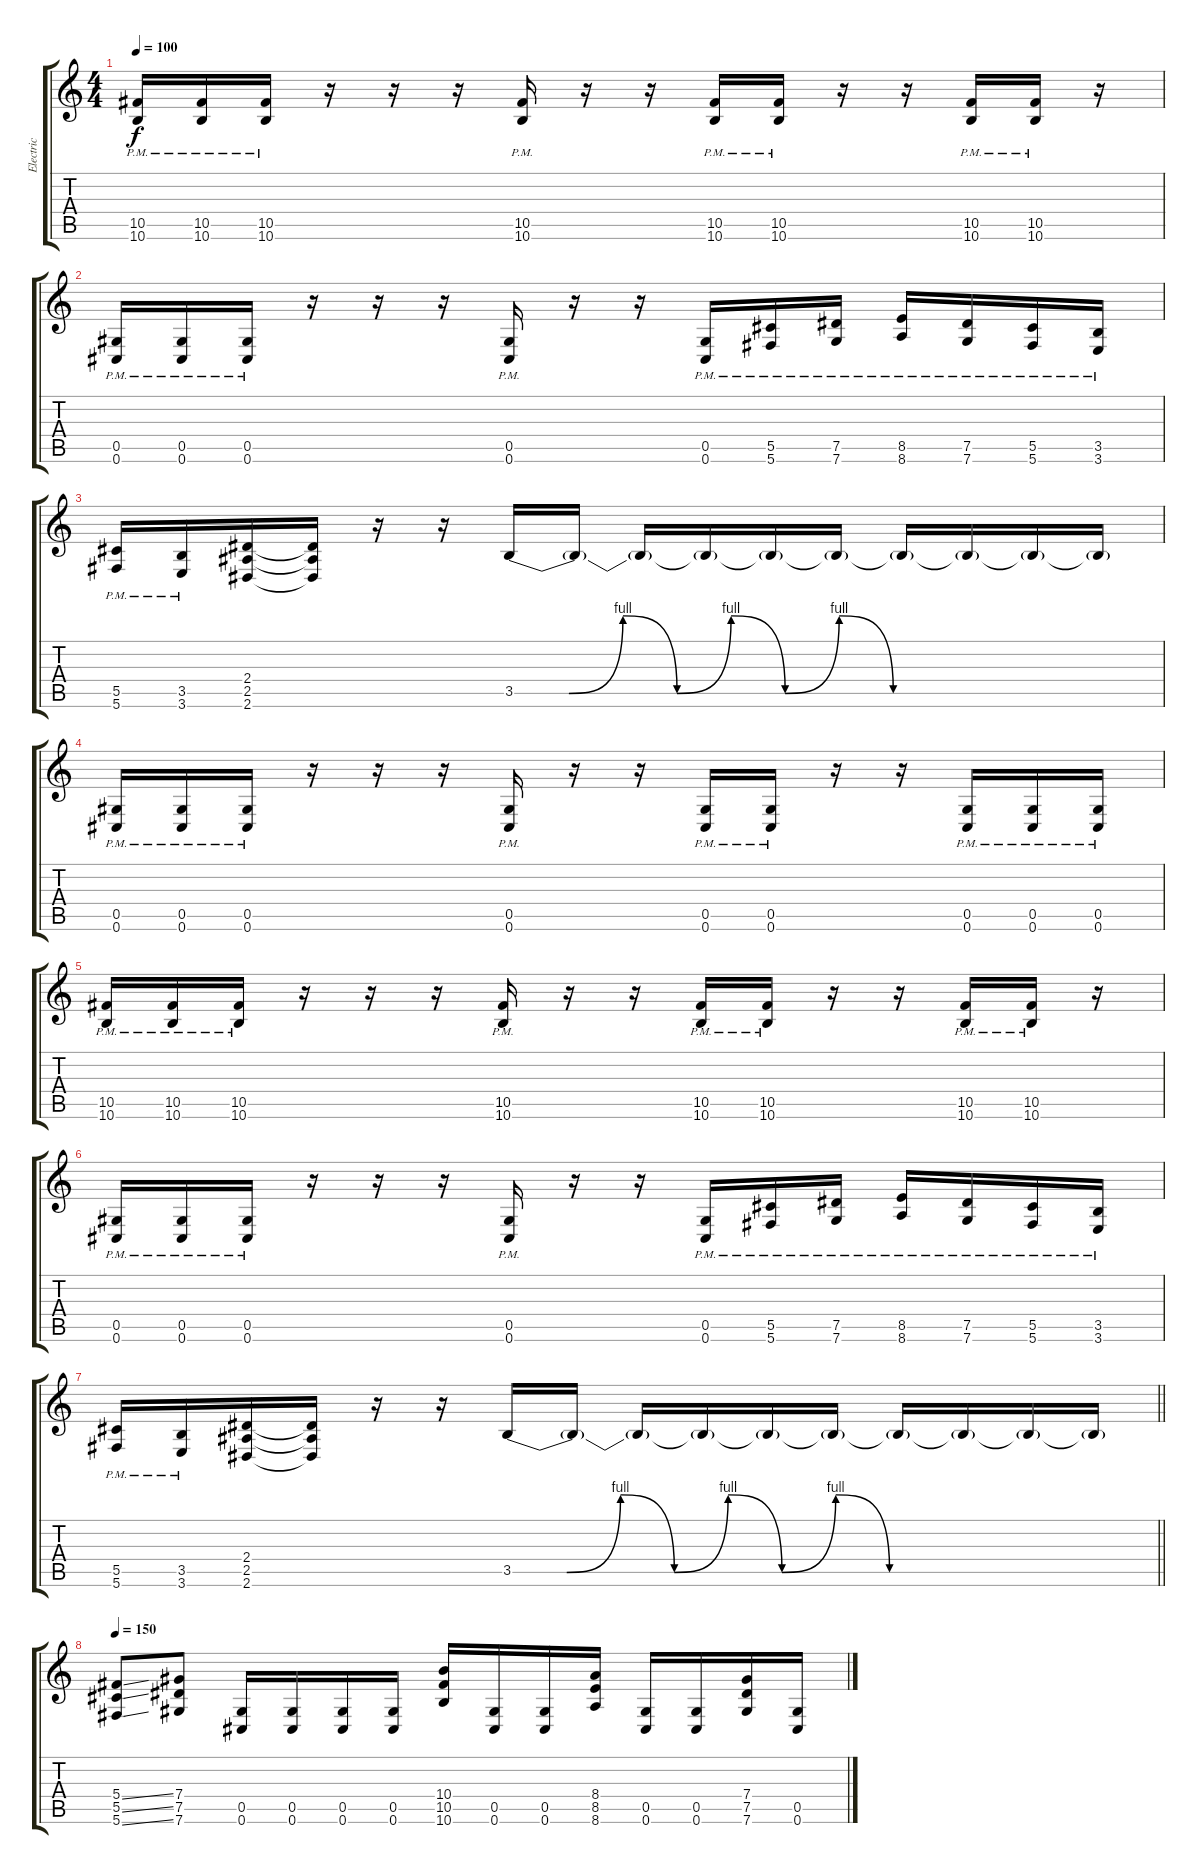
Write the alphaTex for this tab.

\track ("Electric" "Electric") {instrument distortionguitar}
\staff {score tabs}
\tuning (Eb4 Bb3 Gb3 Db3 Ab2 Db2) {hide}
\ts (4 4)
\tempo 100
\clef g2
\ks c
(10.5{pm} 10.6{pm}).16{dy f} (10.5{pm} 10.6{pm}).16 (10.5{pm} 10.6{pm}).16 r.16 r.16 r.16 (10.5{pm} 10.6{pm}).16 r.16 r.16 (10.5{pm} 10.6{pm}).16 (10.5{pm} 10.6{pm}).16 r.16 r.16 (10.5{pm} 10.6{pm}).16 (10.5{pm} 10.6{pm}).16 r.16 |
(0.5{pm} 0.6{pm}).16 (0.5{pm} 0.6{pm}).16 (0.5{pm} 0.6{pm}).16 r.16 r.16 r.16 (0.5{pm} 0.6{pm}).16 r.16 r.16 (0.5{pm} 0.6{pm}).16 (5.5{pm} 5.6{pm}).16 (7.5{pm} 7.6{pm}).16 (8.5{pm} 8.6{pm}).16 (7.5{pm} 7.6{pm}).16 (5.5{pm} 5.6{pm}).16 (3.5{pm} 3.6{pm}).16 |
(5.5{pm} 5.6{pm}).16 (3.5{pm} 3.6{pm}).16 (2.4 2.5 2.6).16 (2.4{t} 2.5{t} 2.6{t}).16 r.16 r.16 3.5{be (custom 0 0 5 0 10 4 15 0 20 4 25 0 30 4 35 0 60 0)}.16 3.5{t}.16 3.5{t}.16 3.5{t}.16 3.5{t}.16 3.5{t}.16 3.5{t}.16 3.5{t}.16 3.5{t}.16 3.5{t}.16 |
(0.5{pm} 0.6{pm}).16 (0.5{pm} 0.6{pm}).16 (0.5{pm} 0.6{pm}).16 r.16 r.16 r.16 (0.5{pm} 0.6{pm}).16 r.16 r.16 (0.5{pm} 0.6{pm}).16 (0.5{pm} 0.6{pm}).16 r.16 r.16 (0.5{pm} 0.6{pm}).16 (0.5{pm} 0.6{pm}).16 (0.5{pm} 0.6{pm}).16 |
(10.5{pm} 10.6{pm}).16 (10.5{pm} 10.6{pm}).16 (10.5{pm} 10.6{pm}).16 r.16 r.16 r.16 (10.5{pm} 10.6{pm}).16 r.16 r.16 (10.5{pm} 10.6{pm}).16 (10.5{pm} 10.6{pm}).16 r.16 r.16 (10.5{pm} 10.6{pm}).16 (10.5{pm} 10.6{pm}).16 r.16 |
(0.5{pm} 0.6{pm}).16 (0.5{pm} 0.6{pm}).16 (0.5{pm} 0.6{pm}).16 r.16 r.16 r.16 (0.5{pm} 0.6{pm}).16 r.16 r.16 (0.5{pm} 0.6{pm}).16 (5.5{pm} 5.6{pm}).16 (7.5{pm} 7.6{pm}).16 (8.5{pm} 8.6{pm}).16 (7.5{pm} 7.6{pm}).16 (5.5{pm} 5.6{pm}).16 (3.5{pm} 3.6{pm}).16 |
\barLineRight lightlight
(5.5{pm} 5.6{pm}).16 (3.5{pm} 3.6{pm}).16 (2.4 2.5 2.6).16 (2.4{t} 2.5{t} 2.6{t}).16 r.16 r.16 3.5{be (custom 0 0 5 0 10 4 15 0 20 4 25 0 30 4 35 0 60 0)}.16 3.5{t}.16 3.5{t}.16 3.5{t}.16 3.5{t}.16 3.5{t}.16 3.5{t}.16 3.5{t}.16 3.5{t}.16 3.5{t}.16 |
\tempo 150
(5.4{ss} 5.5{ss} 5.6{ss}).8 (7.4 7.5 7.6).8 (0.5 0.6).16 (0.5 0.6).16 (0.5 0.6).16 (0.5 0.6).16 (10.4 10.5 10.6).16 (0.5 0.6).16 (0.5 0.6).16 (8.4 8.5 8.6).16 (0.5 0.6).16 (0.5 0.6).16 (7.4 7.5 7.6).16 (0.5 0.6).16
